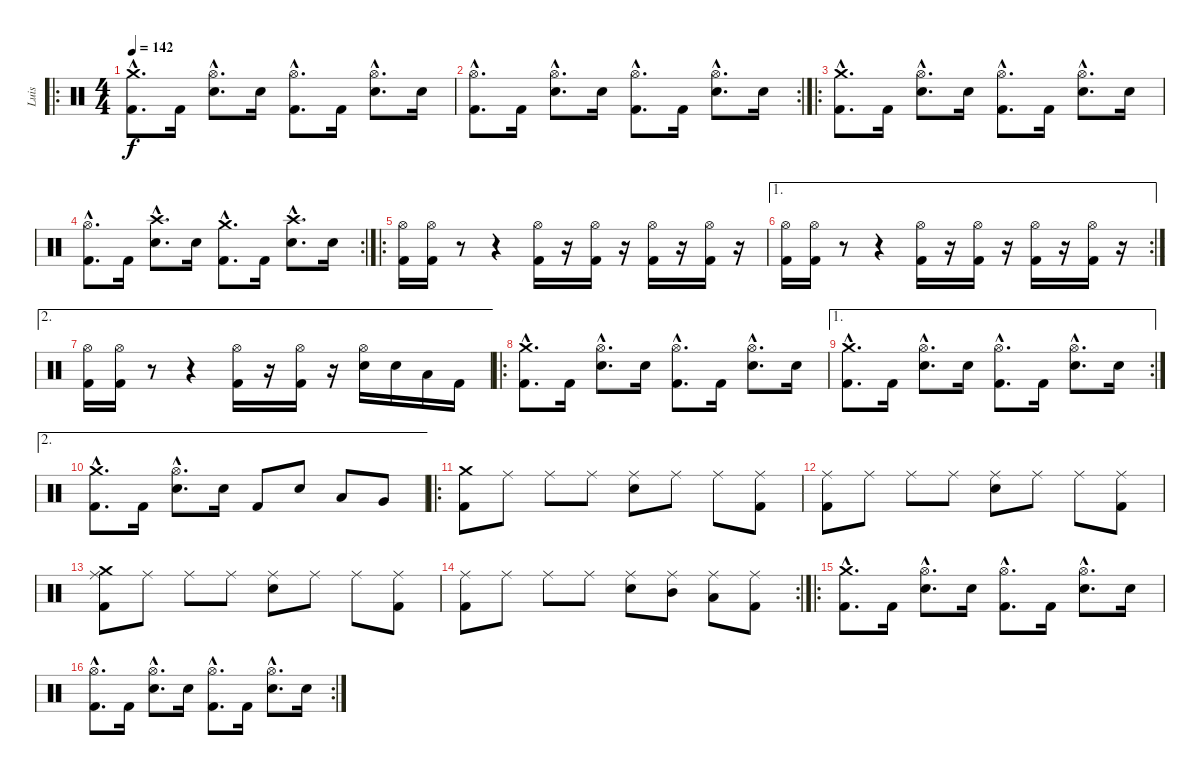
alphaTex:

\track ("Luis" "Luis") {instrument percussion}
\staff {score}
\articulation defaults
\ro
\ts (4 4)
\tempo 142
\clef neutral
\ks c
("Crash medium (hit)"{hac} "Kick (hit) 2"{hac}).8{d dy f} "Kick (hit) 2".16 ("Hi-Hat (open)"{hac} "Electric Snare (hit)"{hac}).8{d} "Electric Snare (hit)".16 ("Hi-Hat (open)"{hac} "Kick (hit) 2"{hac}).8{d} "Kick (hit) 2".16 ("Hi-Hat (open)"{hac} "Electric Snare (hit)"{hac}).8{d} "Electric Snare (hit)".16 |
\rc 2
("Hi-Hat (open)"{hac} "Kick (hit) 2"{hac}).8{d} "Kick (hit) 2".16 ("Hi-Hat (open)"{hac} "Electric Snare (hit)"{hac}).8{d} "Electric Snare (hit)".16 ("Hi-Hat (open)"{hac} "Kick (hit) 2"{hac}).8{d} "Kick (hit) 2".16 ("Hi-Hat (open)"{hac} "Electric Snare (hit)"{hac}).8{d} "Electric Snare (hit)".16 |
\ro
("Crash medium (hit)"{hac} "Kick (hit) 2"{hac}).8{d} "Kick (hit) 2".16 ("Hi-Hat (open)"{hac} "Electric Snare (hit)"{hac}).8{d} "Electric Snare (hit)".16 ("Hi-Hat (open)"{hac} "Kick (hit) 2"{hac}).8{d} "Kick (hit) 2".16 ("Hi-Hat (open)"{hac} "Electric Snare (hit)"{hac}).8{d} "Electric Snare (hit)".16 |
\rc 2
("Hi-Hat (open)"{hac} "Kick (hit) 2"{hac}).8{d} "Kick (hit) 2".16 ("Crash high (hit)"{hac} "Electric Snare (hit)"{hac}).8{d} "Electric Snare (hit)".16 ("Crash medium (hit)"{hac} "Kick (hit) 2"{hac}).8{d} "Kick (hit) 2".16 ("Crash high (hit)"{hac} "Electric Snare (hit)"{hac}).8{d} "Electric Snare (hit)".16 |
\ro
("Hi-Hat (open)" "Kick (hit) 2").16 ("Hi-Hat (open)" "Kick (hit) 2").16 r.8 r.4 ("Hi-Hat (open)" "Kick (hit) 2").16 r.16 ("Hi-Hat (open)" "Kick (hit) 2").16 r.16 ("Hi-Hat (open)" "Kick (hit) 2").16 r.16 ("Hi-Hat (open)" "Kick (hit) 2").16 r.16 |
\ae 1
\rc 2
("Hi-Hat (open)" "Kick (hit) 2").16 ("Hi-Hat (open)" "Kick (hit) 2").16 r.8 r.4 ("Hi-Hat (open)" "Kick (hit) 2").16 r.16 ("Hi-Hat (open)" "Kick (hit) 2").16 r.16 ("Hi-Hat (open)" "Kick (hit) 2").16 r.16 ("Hi-Hat (open)" "Kick (hit) 2").16 r.16 |
\ae 2
("Hi-Hat (open)" "Kick (hit) 2").16 ("Hi-Hat (open)" "Kick (hit) 2").16 r.8 r.4 ("Hi-Hat (open)" "Kick (hit) 2").16 r.16 ("Hi-Hat (open)" "Kick (hit) 2").16 r.16 ("Hi-Hat (open)" "Electric Snare (hit)").16 "Electric Snare (hit)".16 "Low Tom (hit)".16 "Kick (hit) 2".16 |
\ro
("Crash medium (hit)"{hac} "Kick (hit) 2"{hac}).8{d} "Kick (hit) 2".16 ("Hi-Hat (open)"{hac} "Electric Snare (hit)"{hac}).8{d} "Electric Snare (hit)".16 ("Hi-Hat (open)"{hac} "Kick (hit) 2"{hac}).8{d} "Kick (hit) 2".16 ("Hi-Hat (open)"{hac} "Electric Snare (hit)"{hac}).8{d} "Electric Snare (hit)".16 |
\ae 1
\rc 2
("Crash medium (hit)"{hac} "Kick (hit) 2"{hac}).8{d} "Kick (hit) 2".16 ("Hi-Hat (open)"{hac} "Electric Snare (hit)"{hac}).8{d} "Electric Snare (hit)".16 ("Hi-Hat (open)"{hac} "Kick (hit) 2"{hac}).8{d} "Kick (hit) 2".16 ("Hi-Hat (open)"{hac} "Electric Snare (hit)"{hac}).8{d} "Electric Snare (hit)".16 |
\ae 2
("Crash medium (hit)"{hac} "Kick (hit) 2"{hac}).8{d} "Kick (hit) 2".16 ("Hi-Hat (open)"{hac} "Electric Snare (hit)"{hac}).8{d} "Electric Snare (hit)".16 "Kick (hit) 2".8 "Electric Snare (hit)".8 "Low Tom (hit)".8 "Very Low Tom (hit)".8 |
\ro
("Crash medium (hit)" "Kick (hit) 2").8 "Ride (middle)".8 "Ride (middle)".8 "Ride (middle)".8 ("Ride (middle)" "Electric Snare (hit)").8 "Ride (middle)".8 "Ride (middle)".8 ("Ride (middle)" "Kick (hit) 2").8 |
("Ride (middle)" "Kick (hit) 2").8 "Ride (middle)".8 "Ride (middle)".8 "Ride (middle)".8 ("Ride (middle)" "Electric Snare (hit)").8 "Ride (middle)".8 "Ride (middle)".8 ("Ride (middle)" "Kick (hit) 2").8 |
("Crash medium (hit)" "Ride (middle)" "Kick (hit) 2").8 "Ride (middle)".8 "Ride (middle)".8 "Ride (middle)".8 ("Ride (middle)" "Electric Snare (hit)").8 "Ride (middle)".8 "Ride (middle)".8 ("Ride (middle)" "Kick (hit) 2").8 |
\rc 2
("Ride (middle)" "Kick (hit) 2").8 "Ride (middle)".8 "Ride (middle)".8 "Ride (middle)".8 ("Ride (middle)" "Electric Snare (hit)").8 ("Ride (middle)" "Mid Tom (hit)").8 ("Ride (middle)" "Low Tom (hit)").8 ("Ride (middle)" "Kick (hit) 2").8 |
\ro
("Crash medium (hit)"{hac} "Kick (hit) 2"{hac}).8{d} "Kick (hit) 2".16 ("Hi-Hat (open)"{hac} "Electric Snare (hit)"{hac}).8{d} "Electric Snare (hit)".16 ("Hi-Hat (open)"{hac} "Kick (hit) 2"{hac}).8{d} "Kick (hit) 2".16 ("Hi-Hat (open)"{hac} "Electric Snare (hit)"{hac}).8{d} "Electric Snare (hit)".16 |
\rc 2
("Hi-Hat (open)"{hac} "Kick (hit) 2"{hac}).8{d} "Kick (hit) 2".16 ("Hi-Hat (open)"{hac} "Electric Snare (hit)"{hac}).8{d} "Electric Snare (hit)".16 ("Hi-Hat (open)"{hac} "Kick (hit) 2"{hac}).8{d} "Kick (hit) 2".16 ("Hi-Hat (open)"{hac} "Electric Snare (hit)"{hac}).8{d} "Electric Snare (hit)".16
